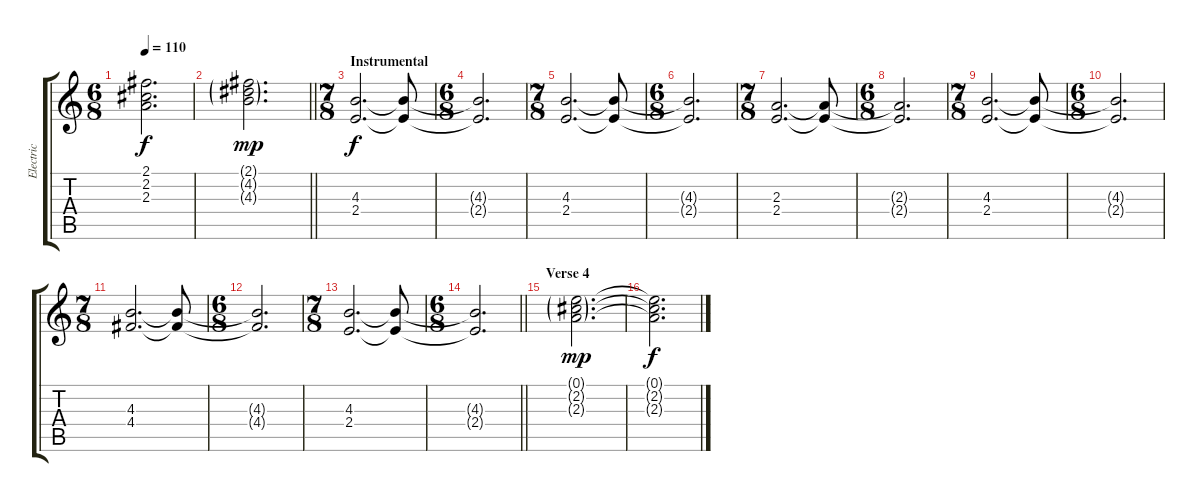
\track ("Electric" "Electric") {instrument overdrivenguitar}
\staff {score tabs}
\tuning (E4 B3 G3 D3 A2 E2) {hide}
\ts (6 8)
\tempo 110
\clef g2
\ks c
(2.1{t} 2.2{t} 2.3{t}).2{d dy f} |
\barLineRight lightlight
(2.1{g} 4.2{g} 4.3{g}).2{d dy mp} |
\ts (7 8)
\section ("" "Instrumental")
(4.3 2.4).2{d dy f} (4.3{t} 2.4{t}).8 |
\ts (6 8)
(4.3{t} 2.4{t}).2{d} |
\ts (7 8)
(4.3 2.4).2{d} (4.3{t} 2.4{t}).8 |
\ts (6 8)
(4.3{t} 2.4{t}).2{d} |
\ts (7 8)
(2.3 2.4).2{d} (2.3{t} 2.4{t}).8 |
\ts (6 8)
(2.3{t} 2.4{t}).2{d} |
\ts (7 8)
(4.3 2.4).2{d} (4.3{t} 2.4{t}).8 |
\ts (6 8)
(4.3{t} 2.4{t}).2{d} |
\ts (7 8)
(4.3 4.4).2{d} (4.3{t} 4.4{t}).8 |
\ts (6 8)
(4.3{t} 4.4{t}).2{d} |
\ts (7 8)
(4.3 2.4).2{d} (4.3{t} 2.4{t}).8 |
\ts (6 8)
\barLineRight lightlight
(4.3{t} 2.4{t}).2{d} |
\section ("" "Verse 4")
(0.1{g} 2.2{g} 2.3{g}).2{d dy mp} |
(0.1{t} 2.2{t} 2.3{t}).2{d dy f}
